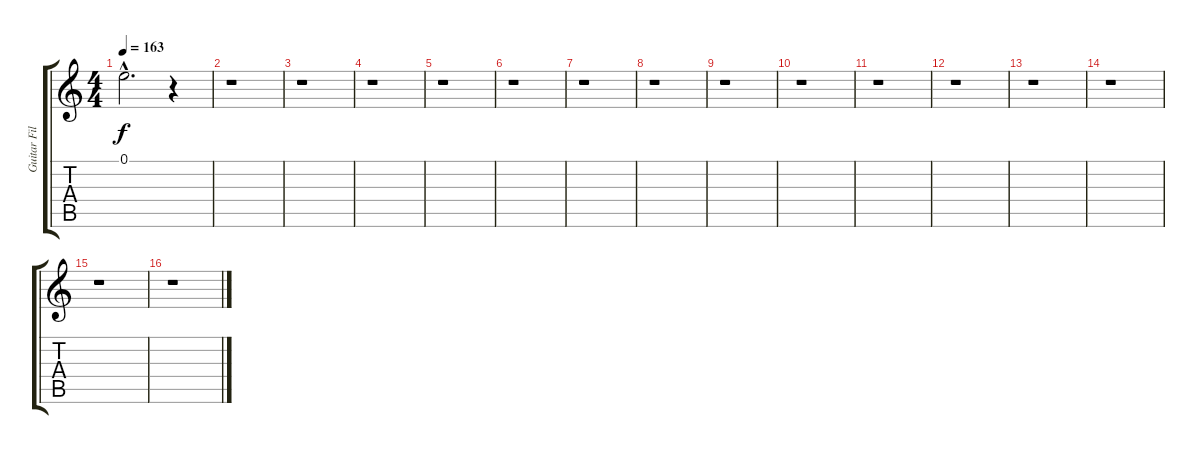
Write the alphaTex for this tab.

\track ("Guitar Fills/solo" "Guitar Fil") {instrument electricguitarclean}
\staff {score tabs}
\tuning (E4 B3 G3 D3 A2 E2) {hide}
\ts (4 4)
\tempo 163
\clef g2
\ks c
0.1{hac t}.2{d dy f} r.4 |
r.1 |
r.1 |
r.1 |
r.1 |
r.1 |
r.1 |
r.1 |
r.1 |
r.1 |
r.1 |
r.1 |
r.1 |
r.1 |
r.1 |
r.1
